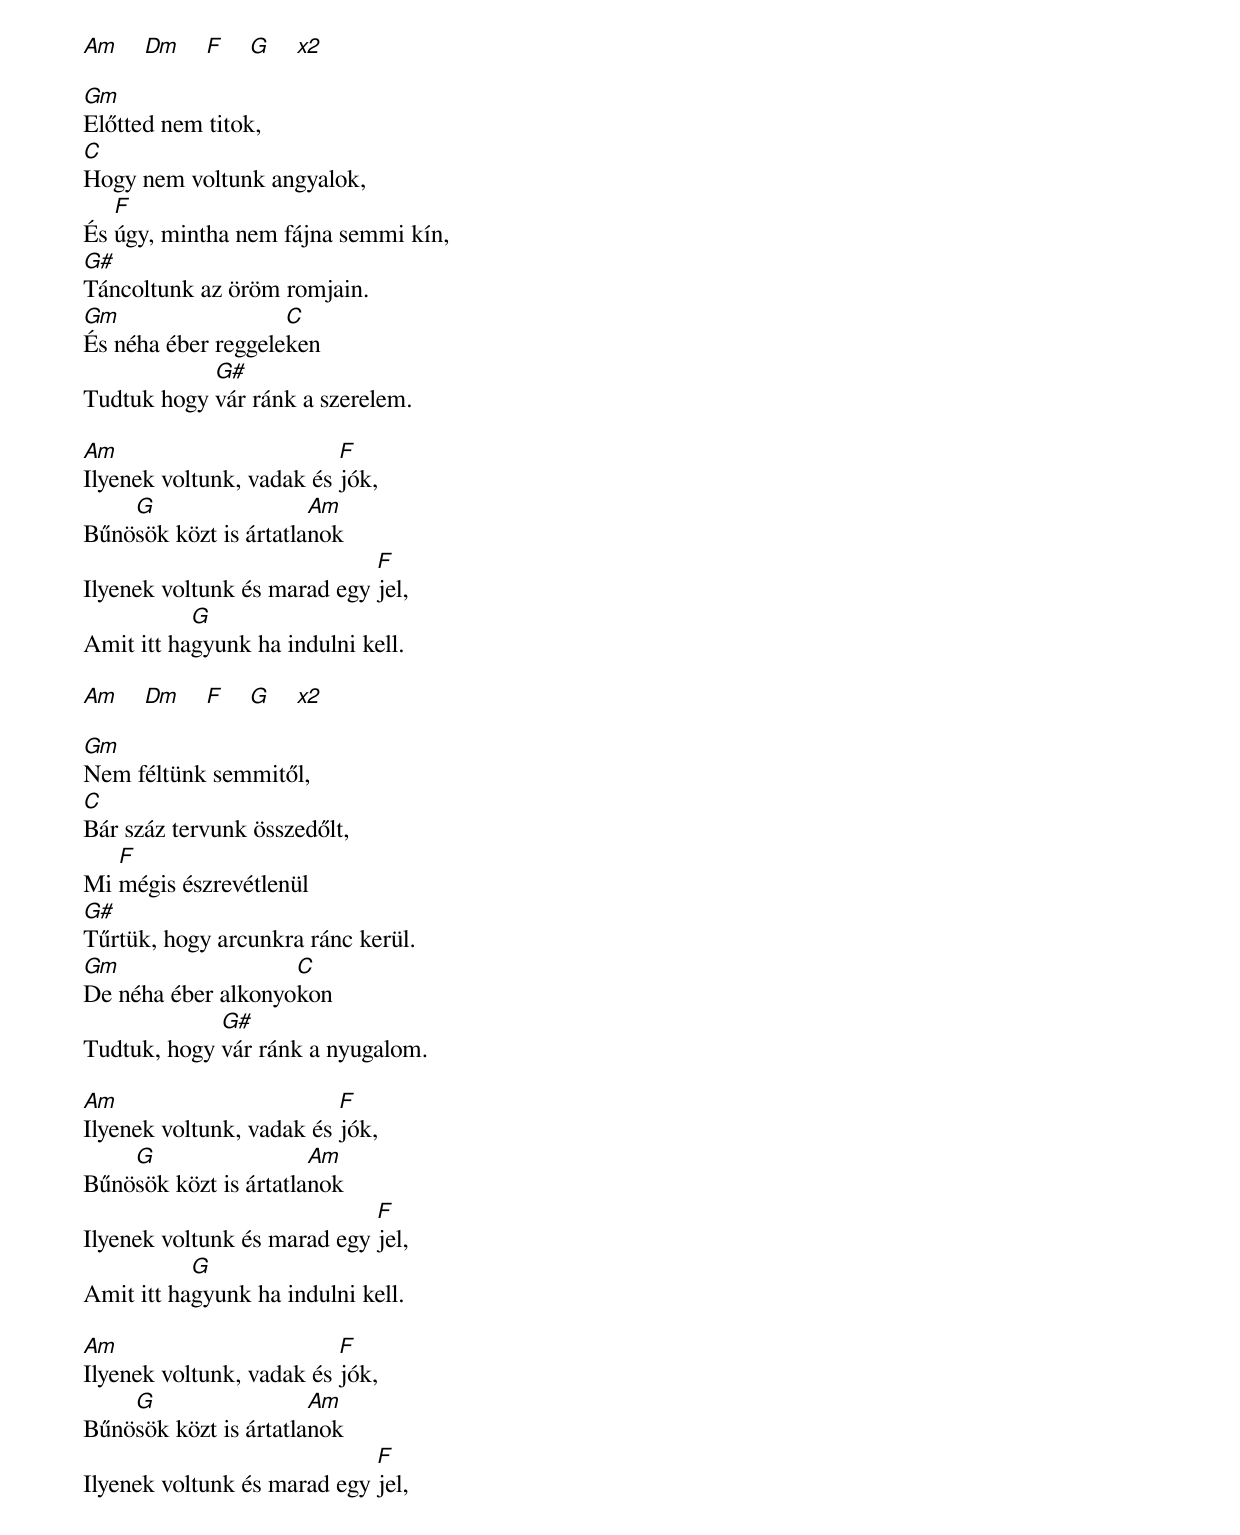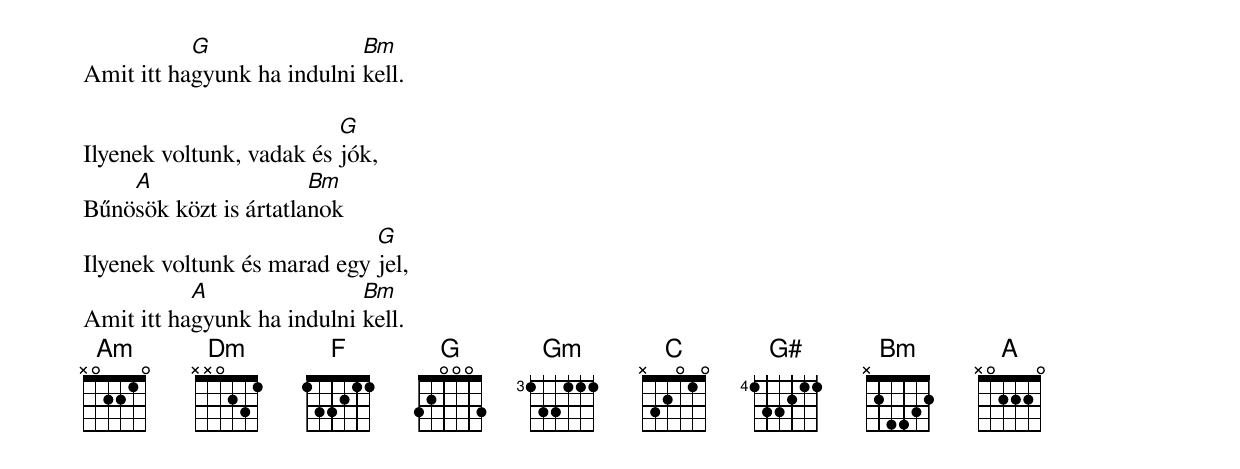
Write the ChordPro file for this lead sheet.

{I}
[Am]    [Dm]    [F]    [G]    [x2]

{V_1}
[Gm]Előtted nem titok,
[C]Hogy nem voltunk angyalok,
És [F]úgy, mintha nem fájna semmi kín,
[G#]Táncoltunk az öröm romjain.
[Gm]És néha éber reggele[C]ken
Tudtuk hogy [G#]vár ránk a szerelem.

{C}
[Am]Ilyenek voltunk, vadak és [F]jók,
Bűnö[G]sök közt is ártatla[Am]nok
Ilyenek voltunk és marad egy [F]jel,
Amit itt ha[G]gyunk ha indulni kell.

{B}
[Am]    [Dm]    [F]    [G]    [x2]

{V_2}
[Gm]Nem féltünk semmitől,
[C]Bár száz tervunk összedőlt,
Mi [F]mégis észrevétlenül
[G#]Tűrtük, hogy arcunkra ránc kerül.
[Gm]De néha éber alkonyo[C]kon
Tudtuk, hogy [G#]vár ránk a nyugalom.

{C}
[Am]Ilyenek voltunk, vadak és [F]jók,
Bűnö[G]sök közt is ártatla[Am]nok
Ilyenek voltunk és marad egy [F]jel,
Amit itt ha[G]gyunk ha indulni kell.

{C}
[Am]Ilyenek voltunk, vadak és [F]jók,
Bűnö[G]sök közt is ártatla[Am]nok
Ilyenek voltunk és marad egy [F]jel,
Amit itt ha[G]gyunk ha indulni [Bm]kell.

{C}
Ilyenek voltunk, vadak és [G]jók,
Bűnö[A]sök közt is ártatla[Bm]nok
Ilyenek voltunk és marad egy [G]jel,
Amit itt ha[A]gyunk ha indulni [Bm]kell.
